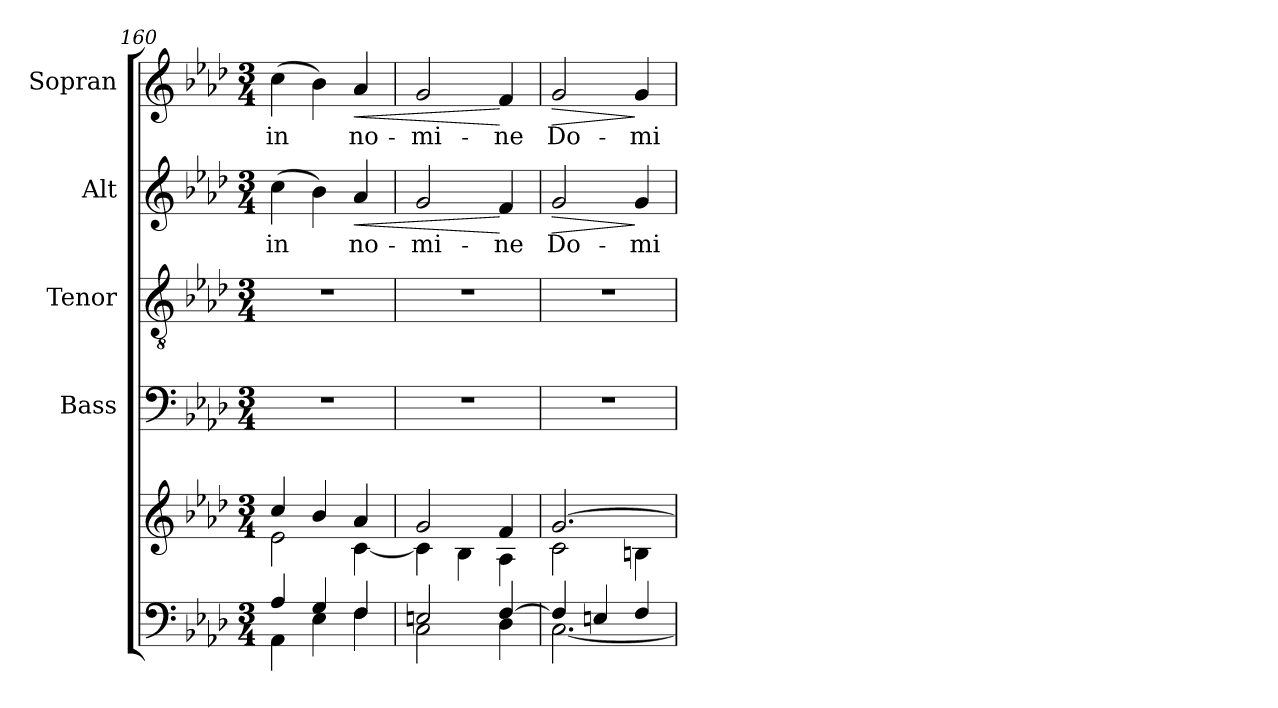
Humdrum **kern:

**kern	**kern	**kern	**kern	**kern	**text	**dynam	**kern	**text	**dynam
*part5	*part5	*part4	*part3	*part2	*part2	*part2	*part1	*part1	*part1
*staff6	*staff5	*staff4	*staff3	*staff2	*staff2	*staff2	*staff1	*staff1	*staff1
*	*	*I"Bass	*I"Tenor	*I"Alt	*	*	*I"Sopran	*	*
*	*	*I'B.	*I'T.	*I'A.	*	*	*I'S.	*	*
*clefF4	*clefG2	*clefF4	*clefGv2	*clefG2	*	*	*clefG2	*	*
*k[b-e-a-d-]	*k[b-e-a-d-]	*k[b-e-a-d-]	*k[b-e-a-d-]	*k[b-e-a-d-]	*	*	*k[b-e-a-d-]	*	*
*A-:	*A-:	*A-:	*A-:	*A-:	*	*	*A-:	*	*
*M3/4	*M3/4	*M3/4	*M3/4	*M3/4	*	*	*M3/4	*	*
=160	=160	=160	=160	=160	=160	=160	=160	=160	=160
*^	*^	*	*	*	*	*	*	*	*
!	!	!	!	!	!	!	!LO:LY:b	!	!	!LO:LY:b	!
4A-/	4AA-\	4cc/	2e-\	2.r	2.r	(>4cc\	in	.	(>4cc\	in	.
4G/	4E-\	4b-/	.	.	.	4b-\)	.	.	4b-\)	.	.
!	!	!	!	!	!	!	!LO:LY:b	!LO:HP:b	!	!LO:LY:b	!LO:HP:b
4F/	4F\	4a-/	[<4c\	.	.	4a-/	no-	<	4a-/	no-	<
=161	=161	=161	=161	=161	=161	=161	=161	=161	=161	=161	=161
!	!	!	!	!	!	!	!LO:LY:b	!	!	!LO:LY:b	!
2En/	2C\	2g/	4c\]	2.r	2.r	2g/	-mi-	.	2g/	-mi-	.
.	.	.	4B-\	.	.	.	.	.	.	.	.
!	!	!	!	!	!	!	!LO:LY:b	!	!	!LO:LY:b	!
[>4F/	4D-\	4f/	4A-\	.	.	4f/	-ne	[	4f/	-ne	[
=162	=162	=162	=162	=162	=162	=162	=162	=162	=162	=162	=162
!	!	!	!	!	!	!	!LO:LY:b	!LO:HP:b	!	!LO:LY:b	!LO:HP:b
4F/]	[<2.C\	[>2.g/	2c\	2.r	2.r	2g/	Do-	>	2g/	Do-	>
4En/	.	.	.	.	.	.	.	.	.	.	.
!	!	!	!	!	!	!	!LO:LY:b	!	!	!LO:LY:b	!
4F/	.	.	4Bn\	.	.	4g/	-mi-	]	4g/	-mi-	]
*v	*v	*	*	*	*	*	*	*	*	*	*
*	*v	*v	*	*	*	*	*	*	*	*
=	=	=	=	=	=	=	=	=	=
*-	*-	*-	*-	*-	*-	*-	*-	*-	*-
